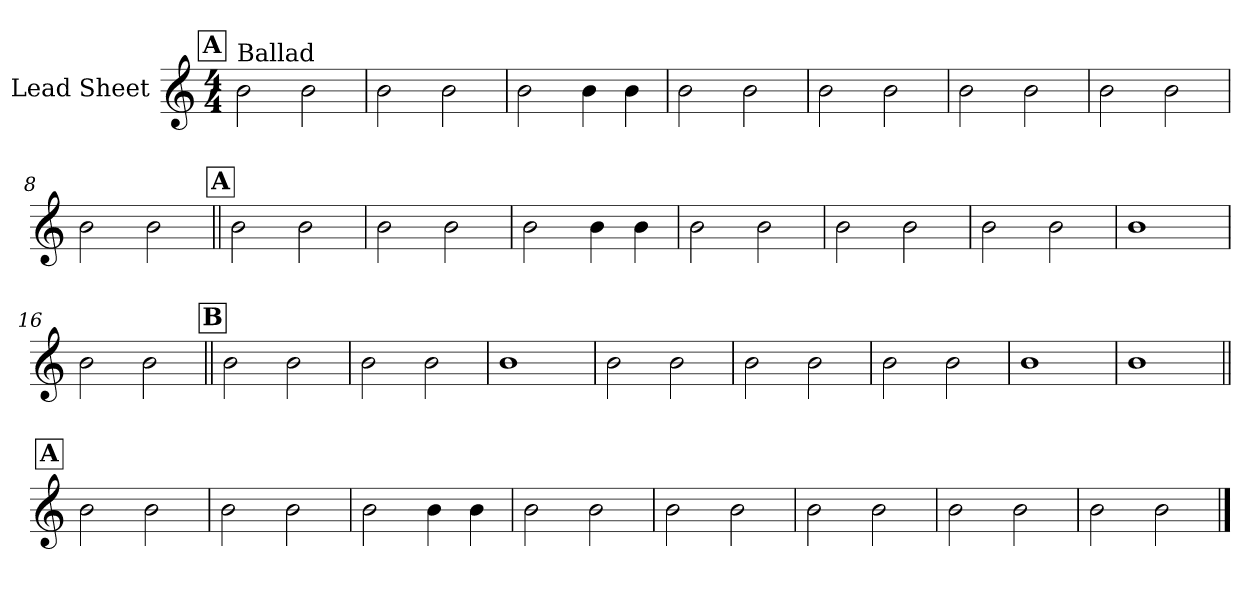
**kern
*part1
*staff1
*I"Lead Sheet
*clefG2
*k[]
*M4/4
!!LO:REH:place=s1:a:fs=14:t=A
=1
!LO:TX:a:t=Ballad
2b\
2b\
=2
2b\
2b\
=3
2b\
4b\
4b\
=4
2b\
2b\
!!LO:LB:g=z
=5
2b\
2b\
=6
2b\
2b\
=7
2b\
2b\
=8
2b\
2b\
!!LO:LB:g=z
!!LO:REH:place=s1:a:fs=14:t=A
=9||
2b\
2b\
=10
2b\
2b\
=11
2b\
4b\
4b\
=12
2b\
2b\
!!LO:LB:g=z
=13
2b\
2b\
=14
2b\
2b\
=15
1b
=16
2b\
2b\
!!LO:LB:g=z
!!LO:REH:place=s1:a:fs=14:t=B
=17||
2b\
2b\
=18
2b\
2b\
=19
1b
=20
2b\
2b\
!!LO:LB:g=z
=21
2b\
2b\
=22
2b\
2b\
=23
1b
=24
1b
!!LO:LB:g=z
!!LO:REH:place=s1:a:fs=14:t=A
=25||
2b\
2b\
=26
2b\
2b\
=27
2b\
4b\
4b\
=28
2b\
2b\
!!LO:LB:g=z
=29
2b\
2b\
=30
2b\
2b\
=31
2b\
2b\
=32
2b\
2b\
==
*-
